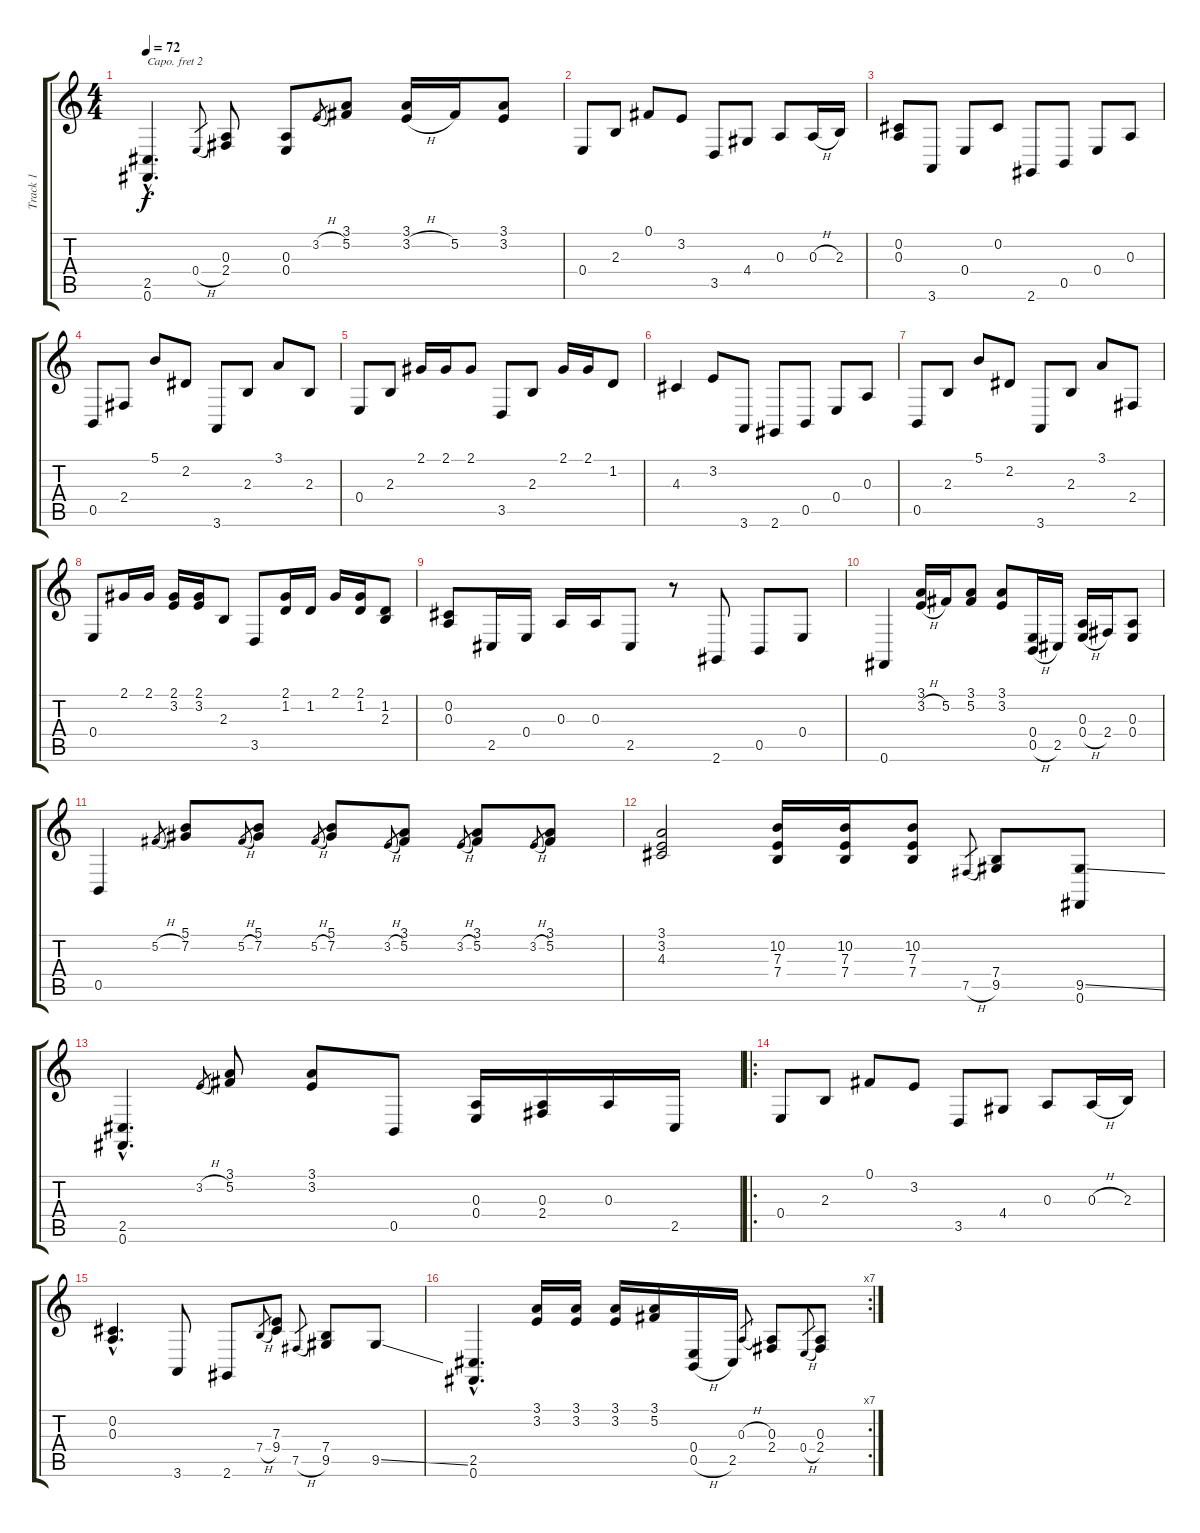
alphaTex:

\track ("Track 1" "Track 1") {instrument reedorgan}
\staff {score tabs}
\capo 2
\tuning (E4 B3 G3 D3 A2 E2) {hide}
\ts (4 4)
\tempo 72
\clef g2
\ks c
(2.5{hac} 0.6{hac}).4{d dy f} 0.4{h}.8{gr} (0.3 2.4).8 (0.3 0.4).8 3.2{h}.8{gr} (3.1 5.2).8 (3.1 3.2{h}).16 5.2.16 (3.1 3.2).8 |
0.4.8 2.3.8 0.1.8 3.2.8 3.5.8 4.4.8 0.3.8 0.3{h}.16 2.3.16 |
(0.2 0.3).8 3.6.8 0.4.8 0.2.8 2.6.8 0.5.8 0.4.8 0.3.8 |
0.5.8 2.4.8 5.1.8 2.2.8 3.6.8 2.3.8 3.1.8 2.3.8 |
0.4.8 2.3.8 2.1.16 2.1.16 2.1.8 3.5.8 2.3.8 2.1.16 2.1.16 1.2.8 |
4.3.4 3.2.8 3.6.8 2.6.8 0.5.8 0.4.8 0.3.8 |
0.5.8 2.3.8 5.1.8 2.2.8 3.6.8 2.3.8 3.1.8 2.4.8 |
0.4.8 2.1.16 2.1.16 (2.1 3.2).16 (2.1 3.2).16 2.3.8 3.5.8 (2.1 1.2).16 1.2.16 2.1.16 (2.1 1.2).16 (1.2 2.3).8 |
(0.2 0.3).8 2.5.16 0.4.16 0.3.16 0.3.16 2.5.8 r.8 2.6.8 0.5.8 0.4.8 |
0.6.4 (3.1 3.2{h}).16 5.2.16 (3.1 5.2).8 (3.1 3.2).8 (0.4 0.5{h}).16 2.5.16 (0.3 0.4{h}).16 2.4.16 (0.3 0.4).8 |
0.5.4 5.2{h}.8{gr} (5.1 7.2).8 5.2{h}.8{gr} (5.1 7.2).8 5.2{h}.8{gr} (5.1 7.2).8 3.2{h}.8{gr} (3.1 5.2).8 3.2{h}.8{gr} (3.1 5.2).8 3.2{h}.8{gr} (3.1 5.2).8 |
(3.1 3.2 4.3).2 (10.2 7.3 7.4).16 (10.2 7.3 7.4).16 (10.2 7.3 7.4).8 7.5{h}.8{gr} (7.4 9.5).8 (9.5{ss} 0.6).8 |
(2.5{hac} 0.6{hac}).4{d} 3.2{h}.8{gr} (3.1 5.2).8 (3.1 3.2).8 0.5.8 (0.3 0.4).16 (0.3 2.4).16 0.3.16 2.5.16 |
\ro
0.4.8 2.3.8 0.1.8 3.2.8 3.5.8 4.4.8 0.3.8 0.3{h}.16 2.3.16 |
(0.2{hac} 0.3{hac}).4{d} 3.6.8 2.6.8 7.4{h}.8{gr} (7.3 9.4).8 7.5{h}.8{gr} (7.4 9.5).8 9.5{ss}.8 |
\rc 7
(2.5{hac} 0.6{hac}).4{d} (3.1 3.2).16 (3.1 3.2).16 (3.1 3.2).16 (3.1 5.2).16 (0.4 0.5{h}).16 2.5.16 0.3{h}.8{gr} (0.3 2.4).8 0.4{h}.8{gr} (0.3 2.4).8
